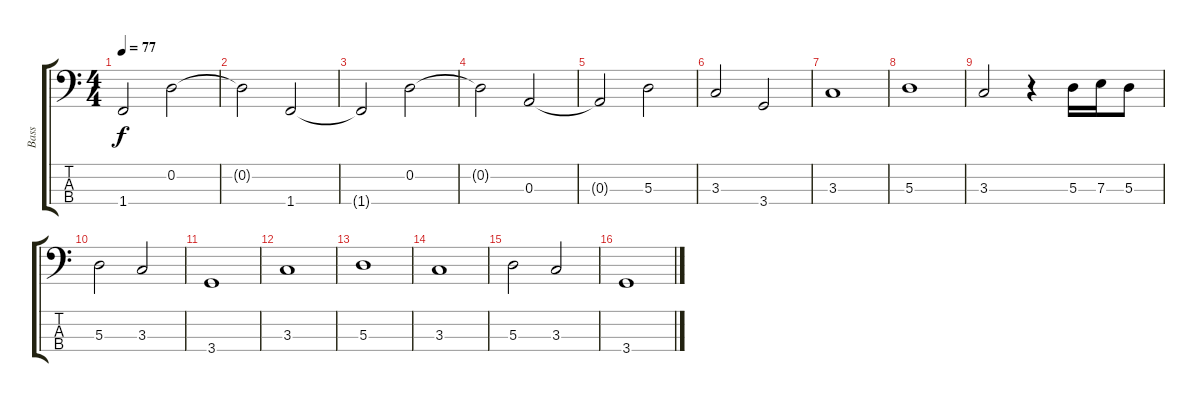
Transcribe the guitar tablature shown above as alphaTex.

\track ("Bass" "Bass") {instrument electricbassfinger}
\staff {score tabs}
\tuning (G2 D2 A1 E1) {hide}
\ts (4 4)
\tempo 77
\clef f4
\ks c
1.4{t}.2{dy f} 0.2.2 |
0.2{t}.2 1.4.2 |
1.4{t}.2 0.2.2 |
0.2{t}.2 0.3.2 |
0.3{t}.2 5.3.2 |
3.3.2 3.4.2 |
3.3.1 |
5.3.1 |
3.3.2 r.4 5.3.16 7.3.16 5.3.8 |
5.3.2 3.3.2 |
3.4.1 |
3.3.1 |
5.3.1 |
3.3.1 |
5.3.2 3.3.2 |
3.4.1
